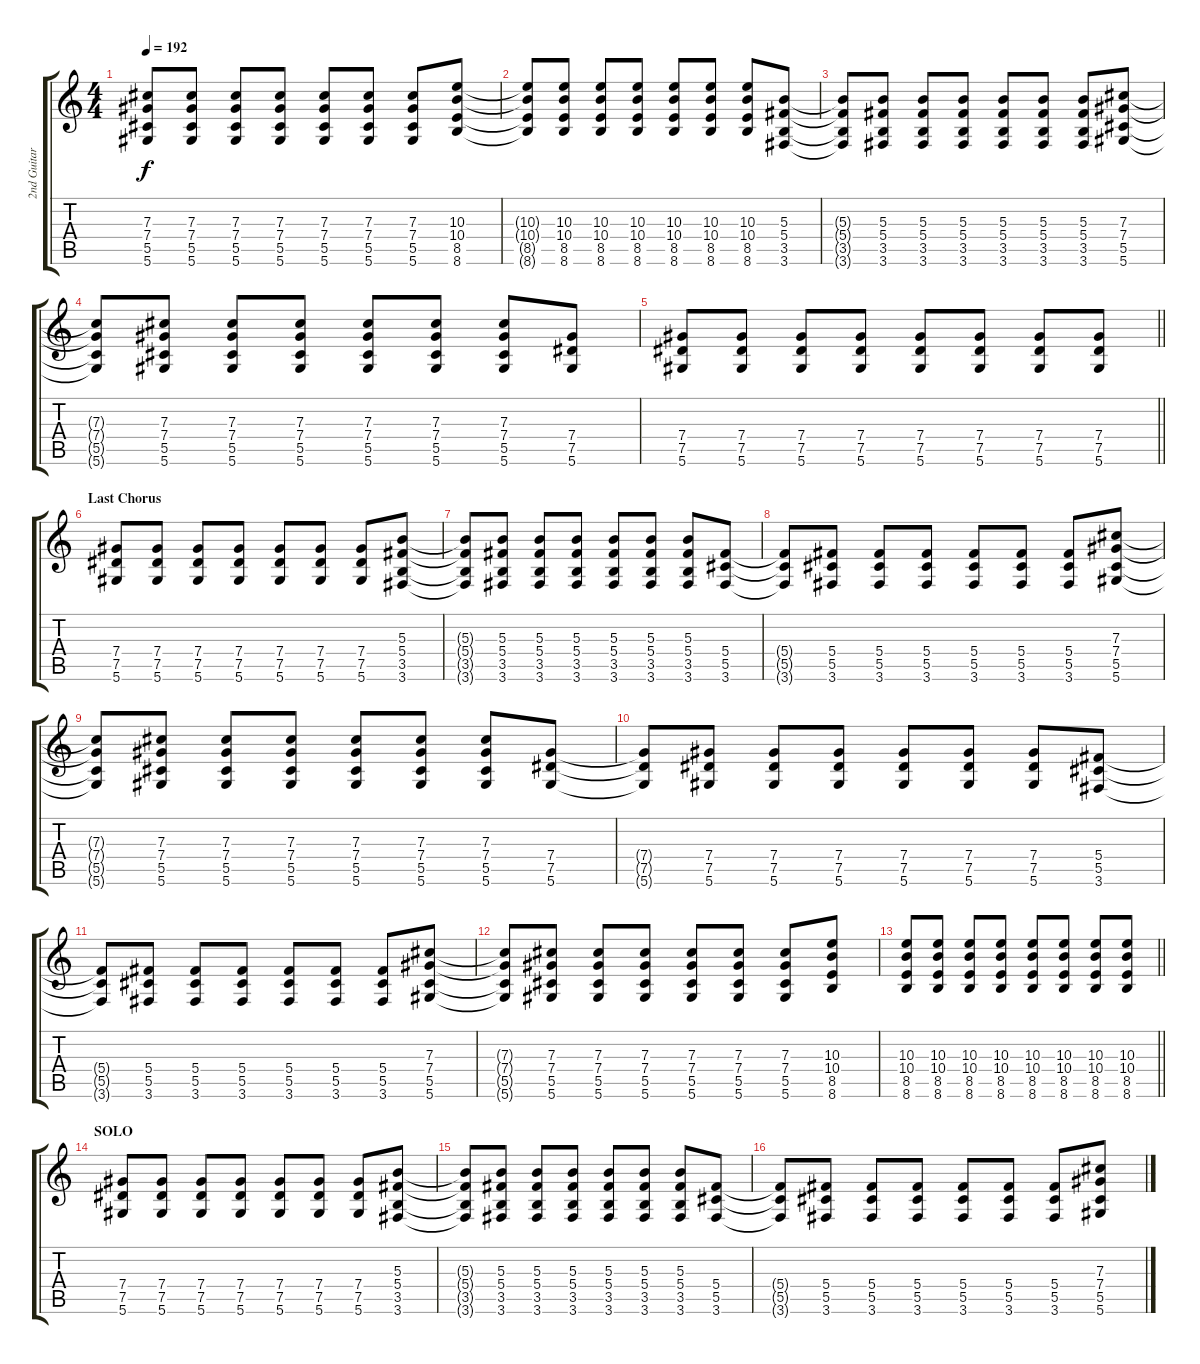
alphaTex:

\track ("2nd Guitar" "2nd Guitar") {instrument overdrivenguitar}
\staff {score tabs}
\tuning (Eb4 Bb3 Gb3 Db3 Ab2 Eb2) {hide}
\ts (4 4)
\tempo 192
\clef g2
\ks c
(7.3{t} 7.4{t} 5.5{t} 5.6{t}).8{dy f} (7.3 7.4 5.5 5.6).8 (7.3 7.4 5.5 5.6).8 (7.3 7.4 5.5 5.6).8 (7.3 7.4 5.5 5.6).8 (7.3 7.4 5.5 5.6).8 (7.3 7.4 5.5 5.6).8 (10.3 10.4 8.5 8.6).8 |
(10.3{t} 10.4{t} 8.5{t} 8.6{t}).8 (10.3 10.4 8.5 8.6).8 (10.3 10.4 8.5 8.6).8 (10.3 10.4 8.5 8.6).8 (10.3 10.4 8.5 8.6).8 (10.3 10.4 8.5 8.6).8 (10.3 10.4 8.5 8.6).8 (5.3 5.4 3.5 3.6).8 |
(5.3{t} 5.4{t} 3.5{t} 3.6{t}).8 (5.3 5.4 3.5 3.6).8 (5.3 5.4 3.5 3.6).8 (5.3 5.4 3.5 3.6).8 (5.3 5.4 3.5 3.6).8 (5.3 5.4 3.5 3.6).8 (5.3 5.4 3.5 3.6).8 (7.3 7.4 5.5 5.6).8 |
(7.3{t} 7.4{t} 5.5{t} 5.6{t}).8 (7.3 7.4 5.5 5.6).8 (7.3 7.4 5.5 5.6).8 (7.3 7.4 5.5 5.6).8 (7.3 7.4 5.5 5.6).8 (7.3 7.4 5.5 5.6).8 (7.3 7.4 5.5 5.6).8 (7.4 7.5 5.6).8 |
\barLineRight lightlight
(7.4 7.5 5.6).8 (7.4 7.5 5.6).8 (7.4 7.5 5.6).8 (7.4 7.5 5.6).8 (7.4 7.5 5.6).8 (7.4 7.5 5.6).8 (7.4 7.5 5.6).8 (7.4 7.5 5.6).8 |
\section ("" "Last Chorus")
(7.4 7.5 5.6).8 (7.4 7.5 5.6).8 (7.4 7.5 5.6).8 (7.4 7.5 5.6).8 (7.4 7.5 5.6).8 (7.4 7.5 5.6).8 (7.4 7.5 5.6).8 (5.3 5.4 3.5 3.6).8 |
(5.3{t} 5.4{t} 3.5{t} 3.6{t}).8 (5.3 5.4 3.5 3.6).8 (5.3 5.4 3.5 3.6).8 (5.3 5.4 3.5 3.6).8 (5.3 5.4 3.5 3.6).8 (5.3 5.4 3.5 3.6).8 (5.3 5.4 3.5 3.6).8 (5.4 5.5 3.6).8 |
(5.4{t} 5.5{t} 3.6{t}).8 (5.4 5.5 3.6).8 (5.4 5.5 3.6).8 (5.4 5.5 3.6).8 (5.4 5.5 3.6).8 (5.4 5.5 3.6).8 (5.4 5.5 3.6).8 (7.3 7.4 5.5 5.6).8 |
(7.3{t} 7.4{t} 5.5{t} 5.6{t}).8 (7.3 7.4 5.5 5.6).8 (7.3 7.4 5.5 5.6).8 (7.3 7.4 5.5 5.6).8 (7.3 7.4 5.5 5.6).8 (7.3 7.4 5.5 5.6).8 (7.3 7.4 5.5 5.6).8 (7.4 7.5 5.6).8 |
(7.4{t} 7.5{t} 5.6{t}).8 (7.4 7.5 5.6).8 (7.4 7.5 5.6).8 (7.4 7.5 5.6).8 (7.4 7.5 5.6).8 (7.4 7.5 5.6).8 (7.4 7.5 5.6).8 (5.4 5.5 3.6).8 |
(5.4{t} 5.5{t} 3.6{t}).8 (5.4 5.5 3.6).8 (5.4 5.5 3.6).8 (5.4 5.5 3.6).8 (5.4 5.5 3.6).8 (5.4 5.5 3.6).8 (5.4 5.5 3.6).8 (7.3 7.4 5.5 5.6).8 |
(7.3{t} 7.4{t} 5.5{t} 5.6{t}).8 (7.3 7.4 5.5 5.6).8 (7.3 7.4 5.5 5.6).8 (7.3 7.4 5.5 5.6).8 (7.3 7.4 5.5 5.6).8 (7.3 7.4 5.5 5.6).8 (7.3 7.4 5.5 5.6).8 (10.3 10.4 8.5 8.6).8 |
\barLineRight lightlight
(10.3 10.4 8.5 8.6).8 (10.3 10.4 8.5 8.6).8 (10.3 10.4 8.5 8.6).8 (10.3 10.4 8.5 8.6).8 (10.3 10.4 8.5 8.6).8 (10.3 10.4 8.5 8.6).8 (10.3 10.4 8.5 8.6).8 (10.3 10.4 8.5 8.6).8 |
\section ("" "SOLO")
(7.4 7.5 5.6).8 (7.4 7.5 5.6).8 (7.4 7.5 5.6).8 (7.4 7.5 5.6).8 (7.4 7.5 5.6).8 (7.4 7.5 5.6).8 (7.4 7.5 5.6).8 (5.3 5.4 3.5 3.6).8 |
(5.3{t} 5.4{t} 3.5{t} 3.6{t}).8 (5.3 5.4 3.5 3.6).8 (5.3 5.4 3.5 3.6).8 (5.3 5.4 3.5 3.6).8 (5.3 5.4 3.5 3.6).8 (5.3 5.4 3.5 3.6).8 (5.3 5.4 3.5 3.6).8 (5.4 5.5 3.6).8 |
(5.4{t} 5.5{t} 3.6{t}).8 (5.4 5.5 3.6).8 (5.4 5.5 3.6).8 (5.4 5.5 3.6).8 (5.4 5.5 3.6).8 (5.4 5.5 3.6).8 (5.4 5.5 3.6).8 (7.3 7.4 5.5 5.6).8
